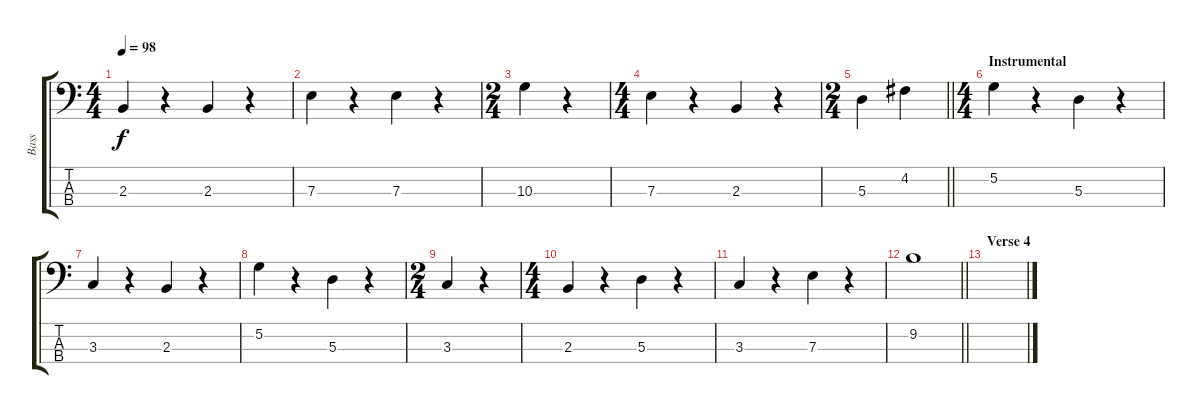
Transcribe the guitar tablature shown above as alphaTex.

\track ("Bass" "Bass") {instrument electricbassfinger}
\staff {score tabs}
\tuning (G2 D2 A1 E1) {hide}
\ts (4 4)
\tempo 98
\clef f4
\ks c
2.3.4{dy f} r.4 2.3.4 r.4 |
7.3.4 r.4 7.3.4 r.4 |
\ts (2 4)
10.3.4 r.4 |
\ts (4 4)
7.3.4 r.4 2.3.4 r.4 |
\ts (2 4)
\barLineRight lightlight
5.3.4 4.2.4 |
\ts (4 4)
\section ("" "Instrumental")
5.2.4 r.4 5.3.4 r.4 |
3.3.4 r.4 2.3.4 r.4 |
5.2.4 r.4 5.3.4 r.4 |
\ts (2 4)
3.3.4 r.4 |
\ts (4 4)
2.3.4 r.4 5.3.4 r.4 |
3.3.4 r.4 7.3.4 r.4 |
\barLineRight lightlight
9.2.1 |
\section ("" "Verse 4")
